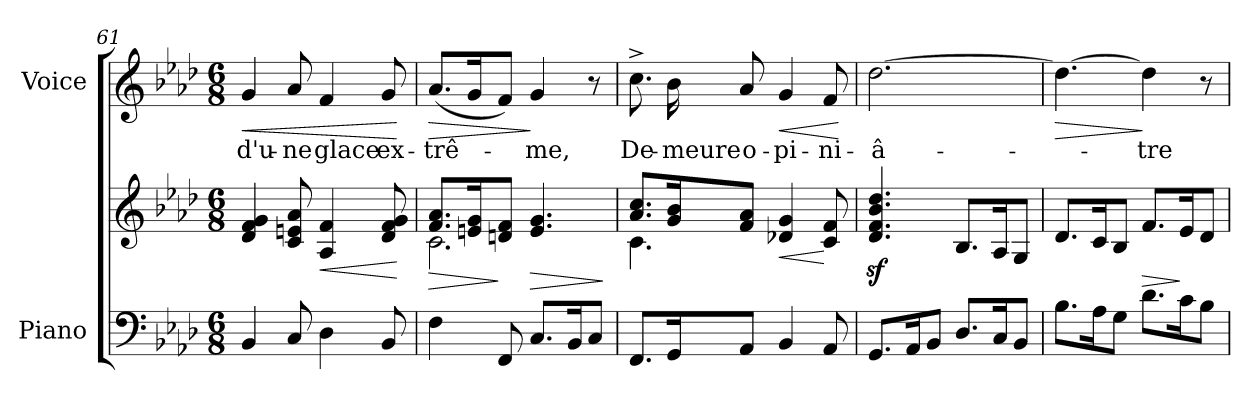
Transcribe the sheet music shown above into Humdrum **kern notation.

**kern	**kern	**dynam	**kern	**text	**dynam
*part2	*part2	*part2	*part1	*part1	*part1
*staff3	*staff2	*staff2/3	*staff1	*staff1	*staff1
*I"Piano	*	*	*I"Voice	*	*
*I'Pno	*	*	*	*	*
*clefF4	*clefG2	*	*clefG2	*	*
*k[b-e-a-d-]	*k[b-e-a-d-]	*	*k[b-e-a-d-]	*	*
*M6/8	*M6/8	*	*M6/8	*	*
=61	=61	=61	=61	=61	=61
!	!	!	!	!LO:LY:b	!LO:HP:b
4BB-/	4d-/ 4f/ 4g/	.	4g/	d'u-	<
!	!	!	!	!LO:LY:b	!
8C/	8c/ 8en/ 8a-/	.	8a-/	-ne	.
!	!	!LO:HP:b	!	!LO:LY:b	!
4D-\	4A-/ 4f/	<	4f/	glace	.
!	!	!	!	!LO:LY:b	!
8BB-/	8d-/ 8f/ 8g/	.	8g/	ex-	.
.	.	[	.	.	[
=62	=62	=62	=62	=62	=62
!	!	!LO:HP:b	!	!LO:LY:b	!LO:HP:b
*	*^	*	*	*	*
4F\	8.f/ 8.a-/L	2.c\	>	(8.a-/L	-trê-	>
.	16en/ 16g/K	.	.	16g/K	.	.
8FF/	8dn/ 8f/J	.	]	8f/J)	.	.
!	!	!	!LO:HP:b	!	!LO:LY:b	!
8.C/L	4.e/ 4.g/	.	>	4g/	-me,	]
16BB-/K	.	.	.	.	.	.
8C/J	.	.	.	8r	.	.
*	*v	*v	*	*	*	*
.	.	]	.	.	.
=63	=63	=63	=63	=63	=63
*	*^	*	*	*	*
!	!	!	!	!	!LO:LY:b	!
8.FF/L	8.a-/ 8.cc/L	4.c\	.	8.cc^\	De-	.
!	!	!	!	!	!LO:LY:b	!
16GG/K	16g/ 16b-/K	.	.	16b-\	-meure	.
!	!	!	!	!	!LO:LY:b	!
8AA-/J	8f/ 8a-/J	.	.	8a-/	o-	.
!	!	!	!LO:HP:b	!	!LO:LY:b	!LO:HP:b
4BB-/	4d-X/ 4g/	4.ryy	<	4g/	-pi-	<
!	!	!	!	!	!LO:LY:b	!
8AA-/	8c/ 8f/	.	[	8f/	-ni-	.
*	*v	*v	*	*	*	*
.	.	.	.	.	[
!!LO:LB:g=z
=64	=64	=64	=64	=64	=64
!	!	!	!	!LO:LY:b	!
8.GG/L	4.d-/z< 4.f/z< 4.b-/z< 4.dd-/z<	.	[2.dd-\	-â-	.
16AA-/K	.	.	.	.	.
8BB-/J	.	.	.	.	.
8.D-/L	8.B-/L	.	.	.	.
16C/K	16A-/K	.	.	.	.
8BB-/J	8G/J	.	.	.	.
=65	=65	=65	=65	=65	=65
!	!	!	!	!	!LO:HP:b
8.B-\L	8.d-/L	.	4.dd-\_	.	>
16A-\K	16c/K	.	.	.	.
8G\J	8B-/J	.	.	.	.
!	!	!LO:HP:b	!	!LO:LY:b	!
8.d-\L	8.f/L	>	4dd-\]	-tre	]
16c\K	16e-/K	]	.	.	.
8B-\J	8d-/J	.	8r	.	.
=	=	=	=	=	=
*-	*-	*-	*-	*-	*-
